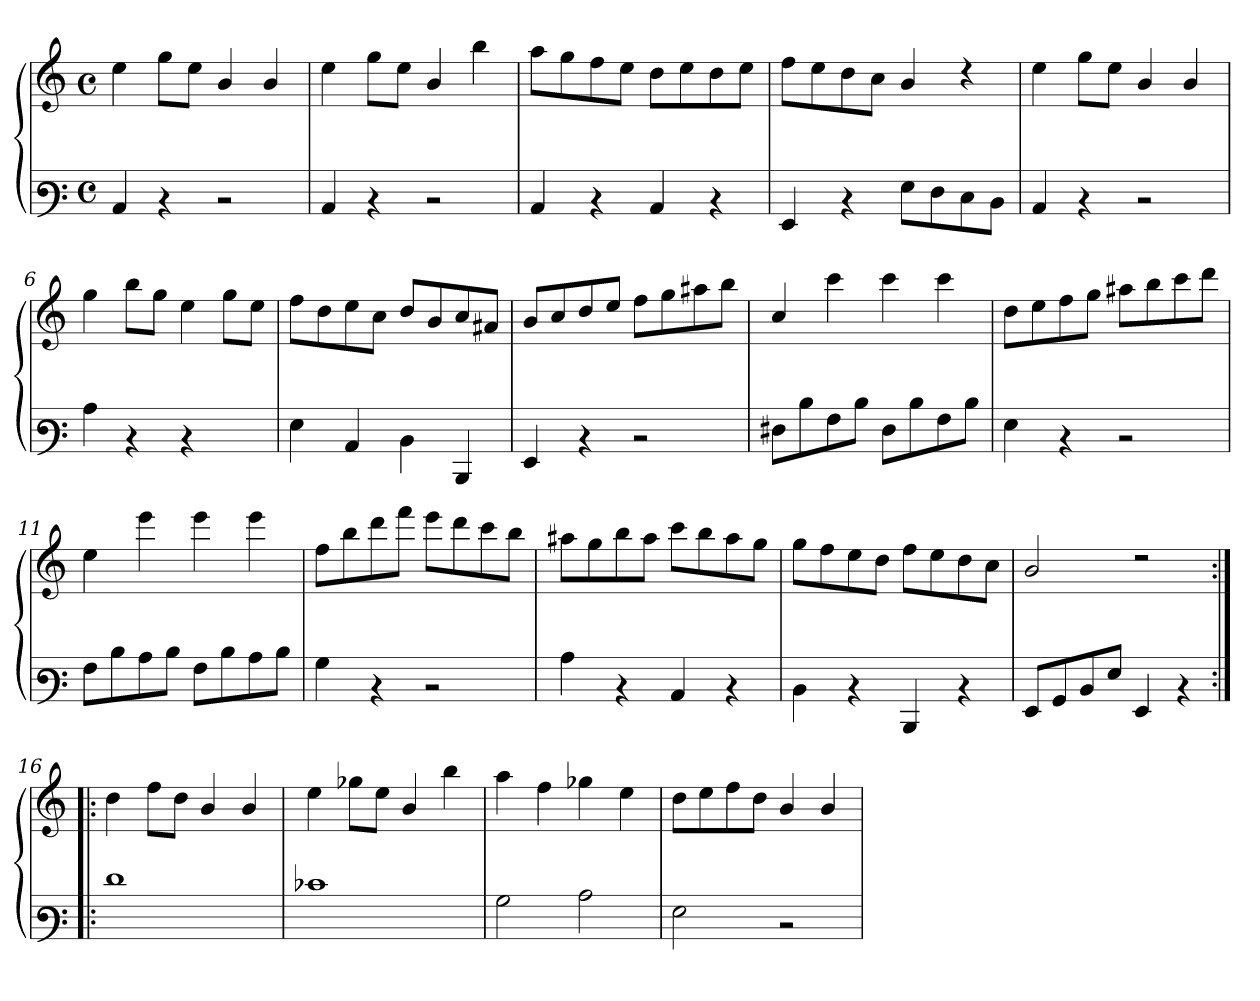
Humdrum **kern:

**kern	**kern
*part1	*part1
*staff2	*staff1
*clefF3	*clefG3
*M4/4	*M4/4
*met(c)	*met(c)
=1	=1
4C/	4cc\
4rD	8ee\L
.	8cc\J
2rE	4g/
.	4g/
=2	=2
4C/	4cc\
4rD	8ee\L
.	8cc\J
2rE	4g/
.	4gg\
=3	=3
4C/	8ff\L
.	8ee\
4rD	8dd\
.	8cc\J
4C/	8b\L
.	8cc\
4rD	8b\
.	8cc\J
=4	=4
4GG/	8dd\L
.	8cc\
4rD	8b\
.	8a\J
8G\L	4g/
8F\	.
8E\	4rb
8D\J	.
!!LO:LB:g=z
=5	=5
4C/	4cc\
4rD	8ee\L
.	8cc\J
2rD	4g/
.	4g/
=6	=6
4c\	4ee\
4rD	8gg\L
.	8ee\J
4rD	4cc\
4ryy	8ee\L
.	8cc\J
=7	=7
4G\	8dd\L
.	8b\
4C/	8cc\
.	8a\J
4D\	8b/L
.	8g/
4DD/	8a/
.	8f#X/J
=8	=8
4GG/	8g/L
.	8a/
4rD	8b/
.	8cc/J
2rD	8dd\L
.	8ee\
.	8ff#X\
.	8gg\J
=9	=9
8F#X\L	4a/
8d\	.
8A\	4aa\
8d\J	.
8F#\L	4aa\
8d\	.
8A\	4aa\
8d\J	.
!!LO:LB:g=z
=10	=10
4G\	8b\L
.	8cc\
4rD	8dd\
.	8ee\J
2rE	8ff#X\L
.	8gg\
.	8aa\
.	8bb\J
=11	=11
8A\L	4cc\
8d\	.
8c\	4ccc\
8d\J	.
8A\L	4ccc\
8d\	.
8c\	4ccc\
8d\J	.
=12	=12
4B\	8dd\L
.	8gg\
4rD	8bb\
.	8ddd\J
2rE	8ccc\L
.	8bb\
.	8aa\
.	8gg\J
=13	=13
4c\	8ff#X\L
.	8ee\
4rD	8gg\
.	8ff#\J
4C/	8aa\L
.	8gg\
4rD	8ff#\
.	8ee\J
!!LO:LB:g=z
=14	=14
4D\	8ee\L
.	8dd\
4rD	8cc\
.	8b\J
4DD/	8dd\L
.	8cc\
4rD	8b\
.	8a\J
=15	=15
8GG/L	2g/
8BB/	.
8D/	.
8G/J	.
4GG/	2rcc
4rD	.
=16:|!|:	=16:|!|:
1f	4b\
.	8dd\L
.	8b\J
.	4g/
.	4g/
=17	=17
1e-X	4cc\
.	8ee-X\L
.	8cc\J
.	4g/
.	4gg\
=18	=18
2B\	4ff\
.	4dd\
2c\	4ee-X\
.	4cc\
!!LO:LB:g=z
=19	=19
2G\	8b\L
.	8cc\
.	8dd\
.	8b\J
2rD	4g/
.	4g/
=	=
*-	*-
